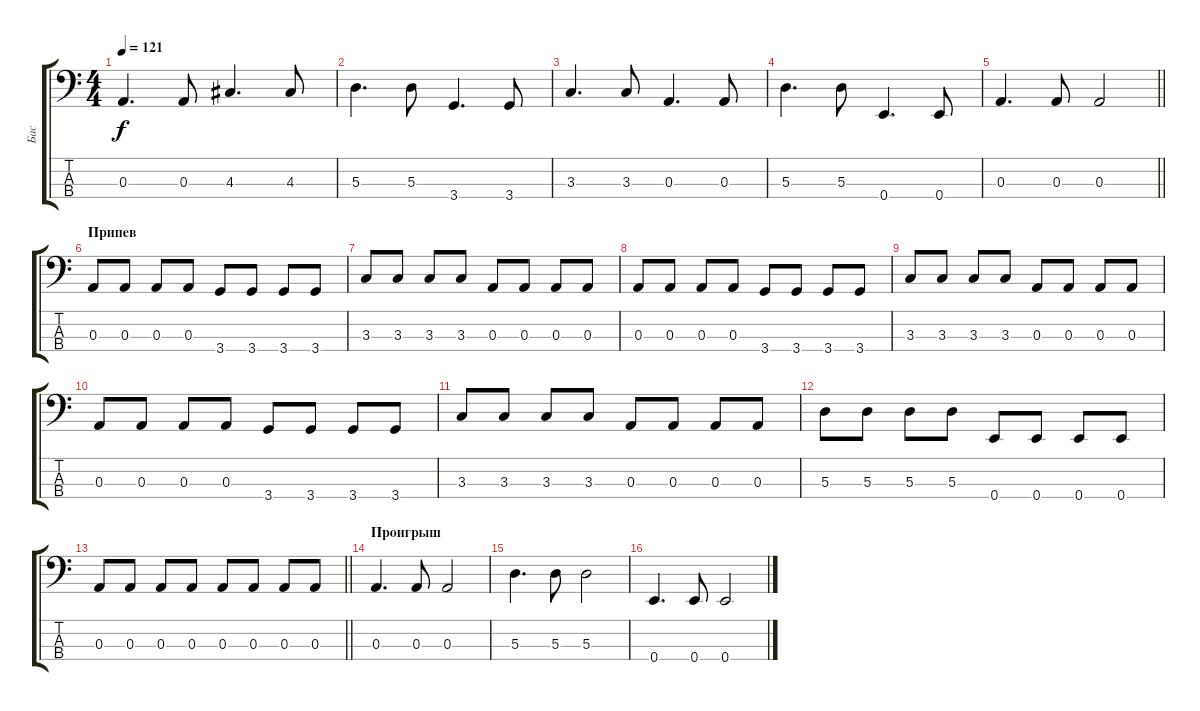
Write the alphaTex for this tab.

\track ("Бас" "Бас") {instrument electricbassfinger}
\staff {score tabs}
\tuning (G2 D2 A1 E1) {hide}
\ts (4 4)
\tempo 121
\clef f4
\ks c
0.3.4{d dy f} 0.3.8 4.3.4{d} 4.3.8 |
5.3.4{d} 5.3.8 3.4.4{d} 3.4.8 |
3.3.4{d} 3.3.8 0.3.4{d} 0.3.8 |
5.3.4{d} 5.3.8 0.4.4{d} 0.4.8 |
\barLineRight lightlight
0.3.4{d} 0.3.8 0.3.2 |
\section ("" "Припев")
0.3.8 0.3.8 0.3.8 0.3.8 3.4.8 3.4.8 3.4.8 3.4.8 |
3.3.8 3.3.8 3.3.8 3.3.8 0.3.8 0.3.8 0.3.8 0.3.8 |
0.3.8 0.3.8 0.3.8 0.3.8 3.4.8 3.4.8 3.4.8 3.4.8 |
3.3.8 3.3.8 3.3.8 3.3.8 0.3.8 0.3.8 0.3.8 0.3.8 |
0.3.8 0.3.8 0.3.8 0.3.8 3.4.8 3.4.8 3.4.8 3.4.8 |
3.3.8 3.3.8 3.3.8 3.3.8 0.3.8 0.3.8 0.3.8 0.3.8 |
5.3.8 5.3.8 5.3.8 5.3.8 0.4.8 0.4.8 0.4.8 0.4.8 |
\barLineRight lightlight
0.3.8 0.3.8 0.3.8 0.3.8 0.3.8 0.3.8 0.3.8 0.3.8 |
\section ("" "Проигрыш")
0.3.4{d} 0.3.8 0.3.2 |
5.3.4{d} 5.3.8 5.3.2 |
0.4.4{d} 0.4.8 0.4.2
